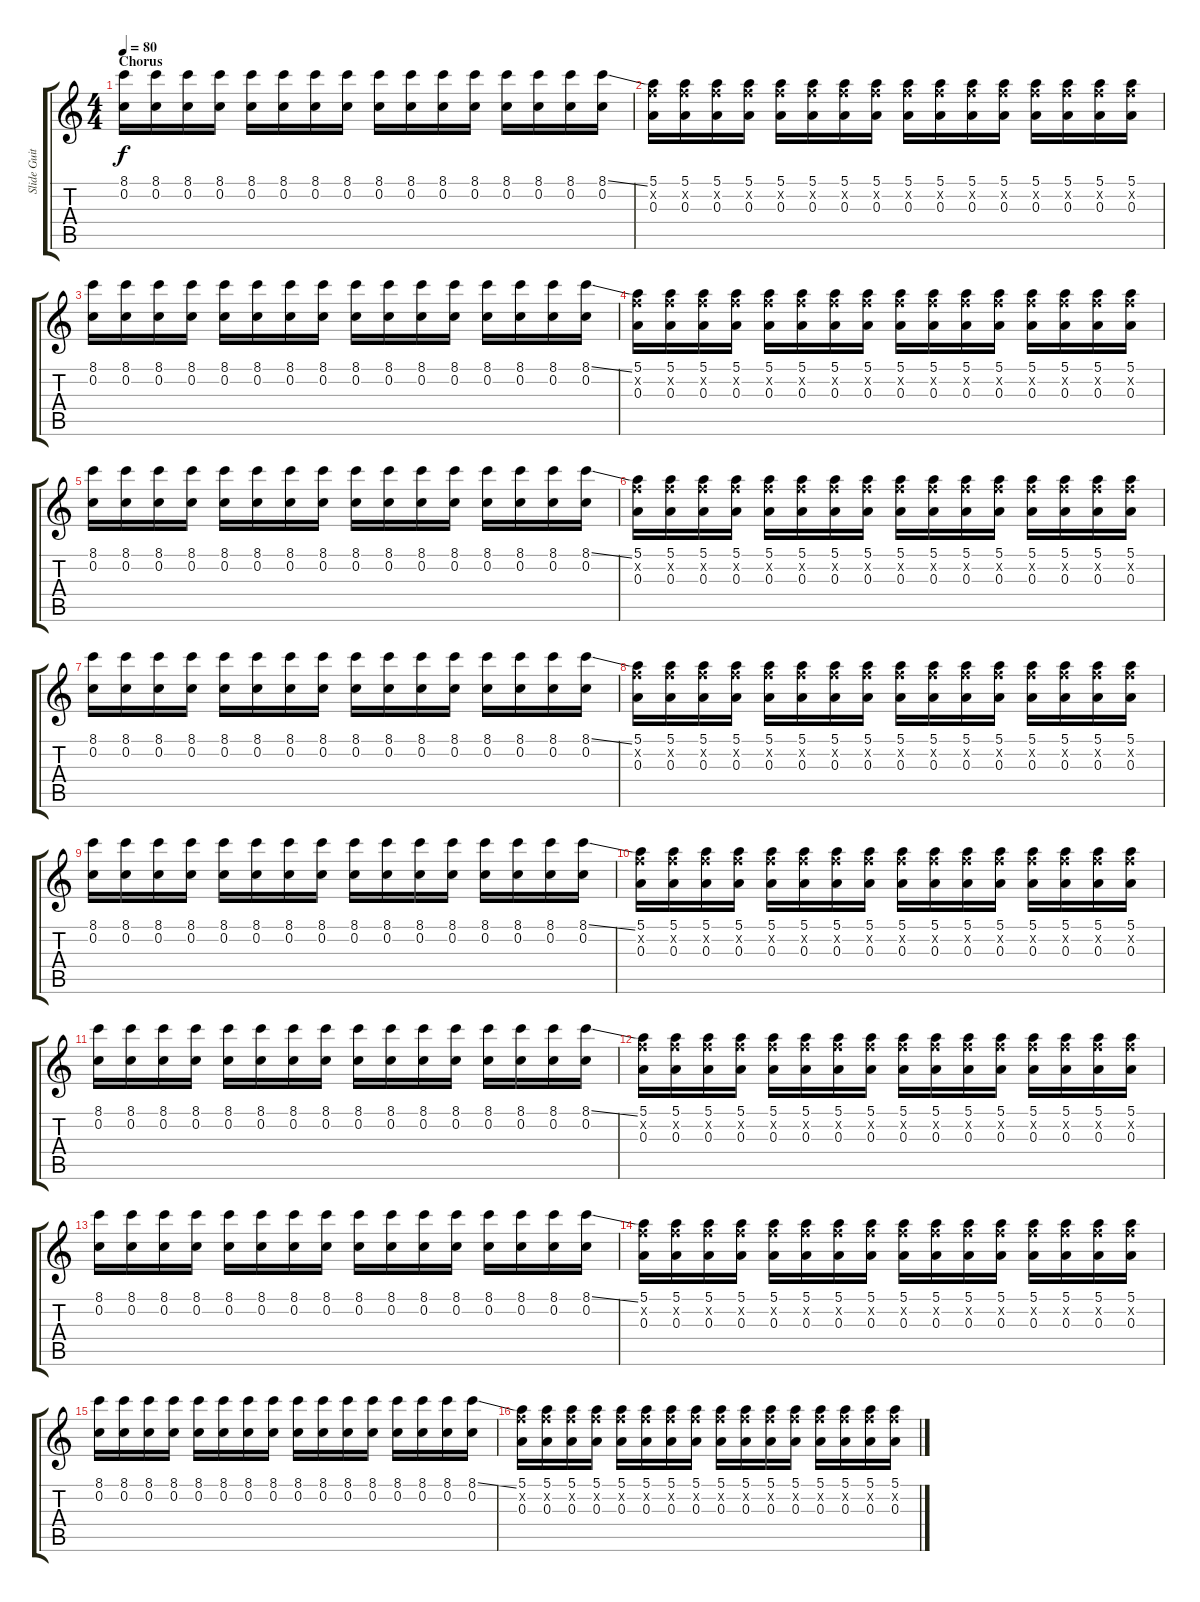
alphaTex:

\track ("Slide Guitar" "Slide Guit") {instrument overdrivenguitar}
\staff {score tabs}
\tuning (E4 C4 A3 E3 A2 E2) {hide}
\ts (4 4)
\section ("" "Chorus")
\tempo 80
\clef g2
\ks c
(8.1 0.2).16{dy f} (8.1 0.2).16 (8.1 0.2).16 (8.1 0.2).16 (8.1 0.2).16 (8.1 0.2).16 (8.1 0.2).16 (8.1 0.2).16 (8.1 0.2).16 (8.1 0.2).16 (8.1 0.2).16 (8.1 0.2).16 (8.1 0.2).16 (8.1 0.2).16 (8.1 0.2).16 (8.1{ss} 0.2).16 |
(5.1 5.2{x} 0.3).16 (5.1 5.2{x} 0.3).16 (5.1 5.2{x} 0.3).16 (5.1 5.2{x} 0.3).16 (5.1 5.2{x} 0.3).16 (5.1 5.2{x} 0.3).16 (5.1 5.2{x} 0.3).16 (5.1 5.2{x} 0.3).16 (5.1 5.2{x} 0.3).16 (5.1 5.2{x} 0.3).16 (5.1 5.2{x} 0.3).16 (5.1 5.2{x} 0.3).16 (5.1 5.2{x} 0.3).16 (5.1 5.2{x} 0.3).16 (5.1 5.2{x} 0.3).16 (5.1 5.2{x} 0.3).16 |
(8.1 0.2).16 (8.1 0.2).16 (8.1 0.2).16 (8.1 0.2).16 (8.1 0.2).16 (8.1 0.2).16 (8.1 0.2).16 (8.1 0.2).16 (8.1 0.2).16 (8.1 0.2).16 (8.1 0.2).16 (8.1 0.2).16 (8.1 0.2).16 (8.1 0.2).16 (8.1 0.2).16 (8.1{ss} 0.2).16 |
(5.1 5.2{x} 0.3).16 (5.1 5.2{x} 0.3).16 (5.1 5.2{x} 0.3).16 (5.1 5.2{x} 0.3).16 (5.1 5.2{x} 0.3).16 (5.1 5.2{x} 0.3).16 (5.1 5.2{x} 0.3).16 (5.1 5.2{x} 0.3).16 (5.1 5.2{x} 0.3).16 (5.1 5.2{x} 0.3).16 (5.1 5.2{x} 0.3).16 (5.1 5.2{x} 0.3).16 (5.1 5.2{x} 0.3).16 (5.1 5.2{x} 0.3).16 (5.1 5.2{x} 0.3).16 (5.1 5.2{x} 0.3).16 |
(8.1 0.2).16 (8.1 0.2).16 (8.1 0.2).16 (8.1 0.2).16 (8.1 0.2).16 (8.1 0.2).16 (8.1 0.2).16 (8.1 0.2).16 (8.1 0.2).16 (8.1 0.2).16 (8.1 0.2).16 (8.1 0.2).16 (8.1 0.2).16 (8.1 0.2).16 (8.1 0.2).16 (8.1{ss} 0.2).16 |
(5.1 5.2{x} 0.3).16 (5.1 5.2{x} 0.3).16 (5.1 5.2{x} 0.3).16 (5.1 5.2{x} 0.3).16 (5.1 5.2{x} 0.3).16 (5.1 5.2{x} 0.3).16 (5.1 5.2{x} 0.3).16 (5.1 5.2{x} 0.3).16 (5.1 5.2{x} 0.3).16 (5.1 5.2{x} 0.3).16 (5.1 5.2{x} 0.3).16 (5.1 5.2{x} 0.3).16 (5.1 5.2{x} 0.3).16 (5.1 5.2{x} 0.3).16 (5.1 5.2{x} 0.3).16 (5.1 5.2{x} 0.3).16 |
(8.1 0.2).16 (8.1 0.2).16 (8.1 0.2).16 (8.1 0.2).16 (8.1 0.2).16 (8.1 0.2).16 (8.1 0.2).16 (8.1 0.2).16 (8.1 0.2).16 (8.1 0.2).16 (8.1 0.2).16 (8.1 0.2).16 (8.1 0.2).16 (8.1 0.2).16 (8.1 0.2).16 (8.1{ss} 0.2).16 |
(5.1 5.2{x} 0.3).16 (5.1 5.2{x} 0.3).16 (5.1 5.2{x} 0.3).16 (5.1 5.2{x} 0.3).16 (5.1 5.2{x} 0.3).16 (5.1 5.2{x} 0.3).16 (5.1 5.2{x} 0.3).16 (5.1 5.2{x} 0.3).16 (5.1 5.2{x} 0.3).16 (5.1 5.2{x} 0.3).16 (5.1 5.2{x} 0.3).16 (5.1 5.2{x} 0.3).16 (5.1 5.2{x} 0.3).16 (5.1 5.2{x} 0.3).16 (5.1 5.2{x} 0.3).16 (5.1 5.2{x} 0.3).16 |
(8.1 0.2).16 (8.1 0.2).16 (8.1 0.2).16 (8.1 0.2).16 (8.1 0.2).16 (8.1 0.2).16 (8.1 0.2).16 (8.1 0.2).16 (8.1 0.2).16 (8.1 0.2).16 (8.1 0.2).16 (8.1 0.2).16 (8.1 0.2).16 (8.1 0.2).16 (8.1 0.2).16 (8.1{ss} 0.2).16 |
(5.1 5.2{x} 0.3).16 (5.1 5.2{x} 0.3).16 (5.1 5.2{x} 0.3).16 (5.1 5.2{x} 0.3).16 (5.1 5.2{x} 0.3).16 (5.1 5.2{x} 0.3).16 (5.1 5.2{x} 0.3).16 (5.1 5.2{x} 0.3).16 (5.1 5.2{x} 0.3).16 (5.1 5.2{x} 0.3).16 (5.1 5.2{x} 0.3).16 (5.1 5.2{x} 0.3).16 (5.1 5.2{x} 0.3).16 (5.1 5.2{x} 0.3).16 (5.1 5.2{x} 0.3).16 (5.1 5.2{x} 0.3).16 |
(8.1 0.2).16 (8.1 0.2).16 (8.1 0.2).16 (8.1 0.2).16 (8.1 0.2).16 (8.1 0.2).16 (8.1 0.2).16 (8.1 0.2).16 (8.1 0.2).16 (8.1 0.2).16 (8.1 0.2).16 (8.1 0.2).16 (8.1 0.2).16 (8.1 0.2).16 (8.1 0.2).16 (8.1{ss} 0.2).16 |
(5.1 5.2{x} 0.3).16 (5.1 5.2{x} 0.3).16 (5.1 5.2{x} 0.3).16 (5.1 5.2{x} 0.3).16 (5.1 5.2{x} 0.3).16 (5.1 5.2{x} 0.3).16 (5.1 5.2{x} 0.3).16 (5.1 5.2{x} 0.3).16 (5.1 5.2{x} 0.3).16 (5.1 5.2{x} 0.3).16 (5.1 5.2{x} 0.3).16 (5.1 5.2{x} 0.3).16 (5.1 5.2{x} 0.3).16 (5.1 5.2{x} 0.3).16 (5.1 5.2{x} 0.3).16 (5.1 5.2{x} 0.3).16 |
(8.1 0.2).16 (8.1 0.2).16 (8.1 0.2).16 (8.1 0.2).16 (8.1 0.2).16 (8.1 0.2).16 (8.1 0.2).16 (8.1 0.2).16 (8.1 0.2).16 (8.1 0.2).16 (8.1 0.2).16 (8.1 0.2).16 (8.1 0.2).16 (8.1 0.2).16 (8.1 0.2).16 (8.1{ss} 0.2).16 |
(5.1 5.2{x} 0.3).16 (5.1 5.2{x} 0.3).16 (5.1 5.2{x} 0.3).16 (5.1 5.2{x} 0.3).16 (5.1 5.2{x} 0.3).16 (5.1 5.2{x} 0.3).16 (5.1 5.2{x} 0.3).16 (5.1 5.2{x} 0.3).16 (5.1 5.2{x} 0.3).16 (5.1 5.2{x} 0.3).16 (5.1 5.2{x} 0.3).16 (5.1 5.2{x} 0.3).16 (5.1 5.2{x} 0.3).16 (5.1 5.2{x} 0.3).16 (5.1 5.2{x} 0.3).16 (5.1 5.2{x} 0.3).16 |
(8.1 0.2).16 (8.1 0.2).16 (8.1 0.2).16 (8.1 0.2).16 (8.1 0.2).16 (8.1 0.2).16 (8.1 0.2).16 (8.1 0.2).16 (8.1 0.2).16 (8.1 0.2).16 (8.1 0.2).16 (8.1 0.2).16 (8.1 0.2).16 (8.1 0.2).16 (8.1 0.2).16 (8.1{ss} 0.2).16 |
(5.1 5.2{x} 0.3).16 (5.1 5.2{x} 0.3).16 (5.1 5.2{x} 0.3).16 (5.1 5.2{x} 0.3).16 (5.1 5.2{x} 0.3).16 (5.1 5.2{x} 0.3).16 (5.1 5.2{x} 0.3).16 (5.1 5.2{x} 0.3).16 (5.1 5.2{x} 0.3).16 (5.1 5.2{x} 0.3).16 (5.1 5.2{x} 0.3).16 (5.1 5.2{x} 0.3).16 (5.1 5.2{x} 0.3).16 (5.1 5.2{x} 0.3).16 (5.1 5.2{x} 0.3).16 (5.1 5.2{x} 0.3).16
